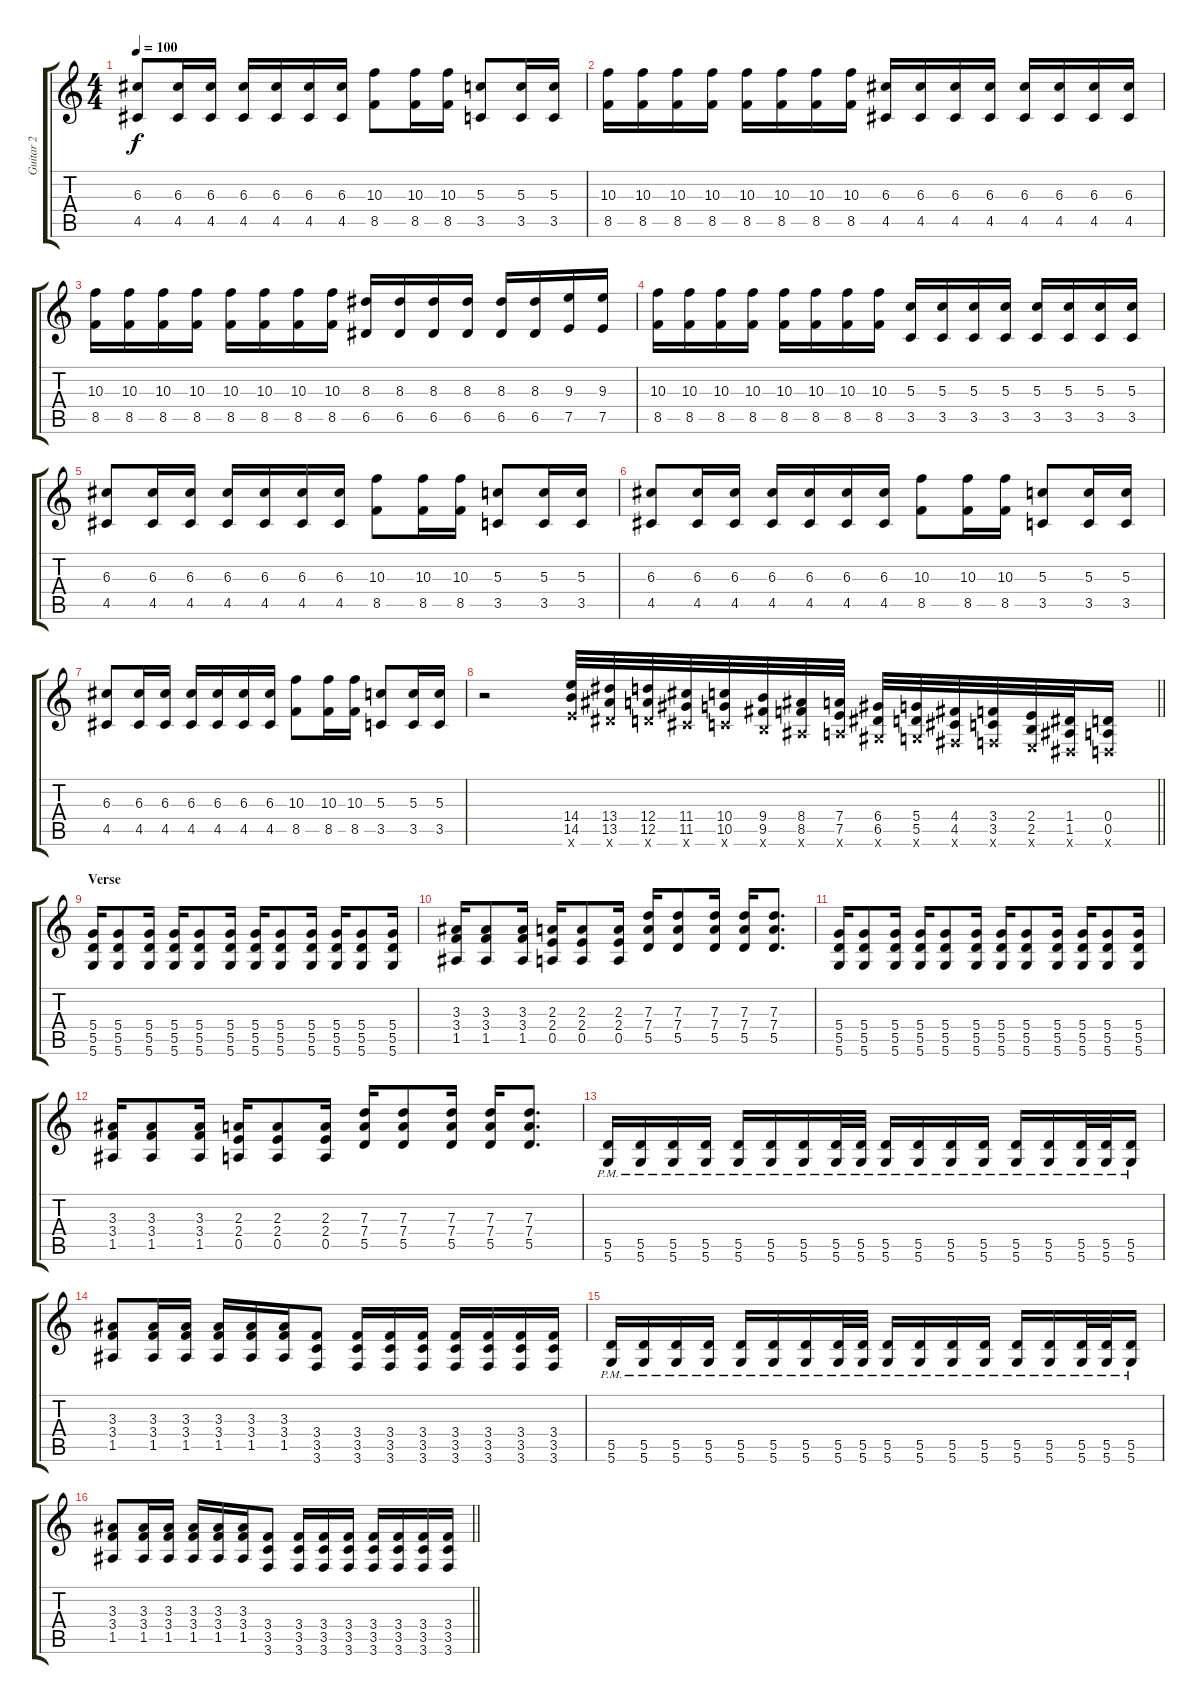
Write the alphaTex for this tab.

\track ("Guitar 2" "Guitar 2") {instrument overdrivenguitar}
\staff {score tabs}
\tuning (E4 B3 G3 D3 A2 D2) {hide}
\ts (4 4)
\tempo 100
\clef g2
\ks c
(6.3 4.5).8{dy f} (6.3 4.5).16 (6.3 4.5).16 (6.3 4.5).16 (6.3 4.5).16 (6.3 4.5).16 (6.3 4.5).16 (10.3 8.5).8 (10.3 8.5).16 (10.3 8.5).16 (5.3 3.5).8 (5.3 3.5).16 (5.3 3.5).16 |
(10.3 8.5).16 (10.3 8.5).16 (10.3 8.5).16 (10.3 8.5).16 (10.3 8.5).16 (10.3 8.5).16 (10.3 8.5).16 (10.3 8.5).16 (6.3 4.5).16 (6.3 4.5).16 (6.3 4.5).16 (6.3 4.5).16 (6.3 4.5).16 (6.3 4.5).16 (6.3 4.5).16 (6.3 4.5).16 |
(10.3 8.5).16 (10.3 8.5).16 (10.3 8.5).16 (10.3 8.5).16 (10.3 8.5).16 (10.3 8.5).16 (10.3 8.5).16 (10.3 8.5).16 (8.3 6.5).16 (8.3 6.5).16 (8.3 6.5).16 (8.3 6.5).16 (8.3 6.5).16 (8.3 6.5).16 (9.3 7.5).16 (9.3 7.5).16 |
(10.3 8.5).16 (10.3 8.5).16 (10.3 8.5).16 (10.3 8.5).16 (10.3 8.5).16 (10.3 8.5).16 (10.3 8.5).16 (10.3 8.5).16 (5.3 3.5).16 (5.3 3.5).16 (5.3 3.5).16 (5.3 3.5).16 (5.3 3.5).16 (5.3 3.5).16 (5.3 3.5).16 (5.3 3.5).16 |
(6.3 4.5).8 (6.3 4.5).16 (6.3 4.5).16 (6.3 4.5).16 (6.3 4.5).16 (6.3 4.5).16 (6.3 4.5).16 (10.3 8.5).8 (10.3 8.5).16 (10.3 8.5).16 (5.3 3.5).8 (5.3 3.5).16 (5.3 3.5).16 |
(6.3 4.5).8 (6.3 4.5).16 (6.3 4.5).16 (6.3 4.5).16 (6.3 4.5).16 (6.3 4.5).16 (6.3 4.5).16 (10.3 8.5).8 (10.3 8.5).16 (10.3 8.5).16 (5.3 3.5).8 (5.3 3.5).16 (5.3 3.5).16 |
(6.3 4.5).8 (6.3 4.5).16 (6.3 4.5).16 (6.3 4.5).16 (6.3 4.5).16 (6.3 4.5).16 (6.3 4.5).16 (10.3 8.5).8 (10.3 8.5).16 (10.3 8.5).16 (5.3 3.5).8 (5.3 3.5).16 (5.3 3.5).16 |
\barLineRight lightlight
r.2 (14.4 14.5 14.6{x}).32 (13.4 13.5 13.6{x}).32 (12.4 12.5 12.6{x}).32 (11.4 11.5 11.6{x}).32 (10.4 10.5 10.6{x}).32 (9.4 9.5 9.6{x}).32 (8.4 8.5 8.6{x}).32 (7.4 7.5 7.6{x}).32 (6.4 6.5 6.6{x}).32 (5.4 5.5 5.6{x}).32 (4.4 4.5 4.6{x}).32 (3.4 3.5 3.6{x}).32 (2.4 2.5 2.6{x}).32 (1.4 1.5 1.6{x}).32 (0.4 0.5 0.6{x}).16 |
\section ("" "Verse")
(5.4 5.5 5.6).16 (5.4 5.5 5.6).8 (5.4 5.5 5.6).16 (5.4 5.5 5.6).16 (5.4 5.5 5.6).8 (5.4 5.5 5.6).16 (5.4 5.5 5.6).16 (5.4 5.5 5.6).8 (5.4 5.5 5.6).16 (5.4 5.5 5.6).16 (5.4 5.5 5.6).8 (5.4 5.5 5.6).16 |
(3.3 3.4 1.5).16 (3.3 3.4 1.5).8 (3.3 3.4 1.5).16 (2.3 2.4 0.5).16 (2.3 2.4 0.5).8 (2.3 2.4 0.5).16 (7.3 7.4 5.5).16 (7.3 7.4 5.5).8 (7.3 7.4 5.5).16 (7.3 7.4 5.5).16 (7.3 7.4 5.5).8{d} |
(5.4 5.5 5.6).16 (5.4 5.5 5.6).8 (5.4 5.5 5.6).16 (5.4 5.5 5.6).16 (5.4 5.5 5.6).8 (5.4 5.5 5.6).16 (5.4 5.5 5.6).16 (5.4 5.5 5.6).8 (5.4 5.5 5.6).16 (5.4 5.5 5.6).16 (5.4 5.5 5.6).8 (5.4 5.5 5.6).16 |
(3.3 3.4 1.5).16 (3.3 3.4 1.5).8 (3.3 3.4 1.5).16 (2.3 2.4 0.5).16 (2.3 2.4 0.5).8 (2.3 2.4 0.5).16 (7.3 7.4 5.5).16 (7.3 7.4 5.5).8 (7.3 7.4 5.5).16 (7.3 7.4 5.5).16 (7.3 7.4 5.5).8{d} |
(5.5{pm} 5.6{pm}).16 (5.5{pm} 5.6{pm}).16 (5.5{pm} 5.6{pm}).16 (5.5{pm} 5.6{pm}).16 (5.5{pm} 5.6{pm}).16 (5.5{pm} 5.6{pm}).16 (5.5{pm} 5.6{pm}).16 (5.5{pm} 5.6{pm}).32 (5.5{pm} 5.6{pm}).32 (5.5{pm} 5.6{pm}).16 (5.5{pm} 5.6{pm}).16 (5.5{pm} 5.6{pm}).16 (5.5{pm} 5.6{pm}).16 (5.5{pm} 5.6{pm}).16 (5.5{pm} 5.6{pm}).16 (5.5{pm} 5.6{pm}).32 (5.5{pm} 5.6{pm}).32 (5.5{pm} 5.6{pm}).16 |
(3.3 3.4 1.5).8 (3.3 3.4 1.5).16 (3.3 3.4 1.5).16 (3.3 3.4 1.5).16 (3.3 3.4 1.5).16 (3.3 3.4 1.5).16 (3.4 3.5 3.6).8 (3.4 3.5 3.6).16 (3.4 3.5 3.6).16 (3.4 3.5 3.6).16 (3.4 3.5 3.6).16 (3.4 3.5 3.6).16 (3.4 3.5 3.6).16 (3.4 3.5 3.6).16 |
(5.5{pm} 5.6{pm}).16 (5.5{pm} 5.6{pm}).16 (5.5{pm} 5.6{pm}).16 (5.5{pm} 5.6{pm}).16 (5.5{pm} 5.6{pm}).16 (5.5{pm} 5.6{pm}).16 (5.5{pm} 5.6{pm}).16 (5.5{pm} 5.6{pm}).32 (5.5{pm} 5.6{pm}).32 (5.5{pm} 5.6{pm}).16 (5.5{pm} 5.6{pm}).16 (5.5{pm} 5.6{pm}).16 (5.5{pm} 5.6{pm}).16 (5.5{pm} 5.6{pm}).16 (5.5{pm} 5.6{pm}).16 (5.5{pm} 5.6{pm}).32 (5.5{pm} 5.6{pm}).32 (5.5{pm} 5.6{pm}).16 |
\barLineRight lightlight
(3.3 3.4 1.5).8 (3.3 3.4 1.5).16 (3.3 3.4 1.5).16 (3.3 3.4 1.5).16 (3.3 3.4 1.5).16 (3.3 3.4 1.5).16 (3.4 3.5 3.6).8 (3.4 3.5 3.6).16 (3.4 3.5 3.6).16 (3.4 3.5 3.6).16 (3.4 3.5 3.6).16 (3.4 3.5 3.6).16 (3.4 3.5 3.6).16 (3.4 3.5 3.6).16
